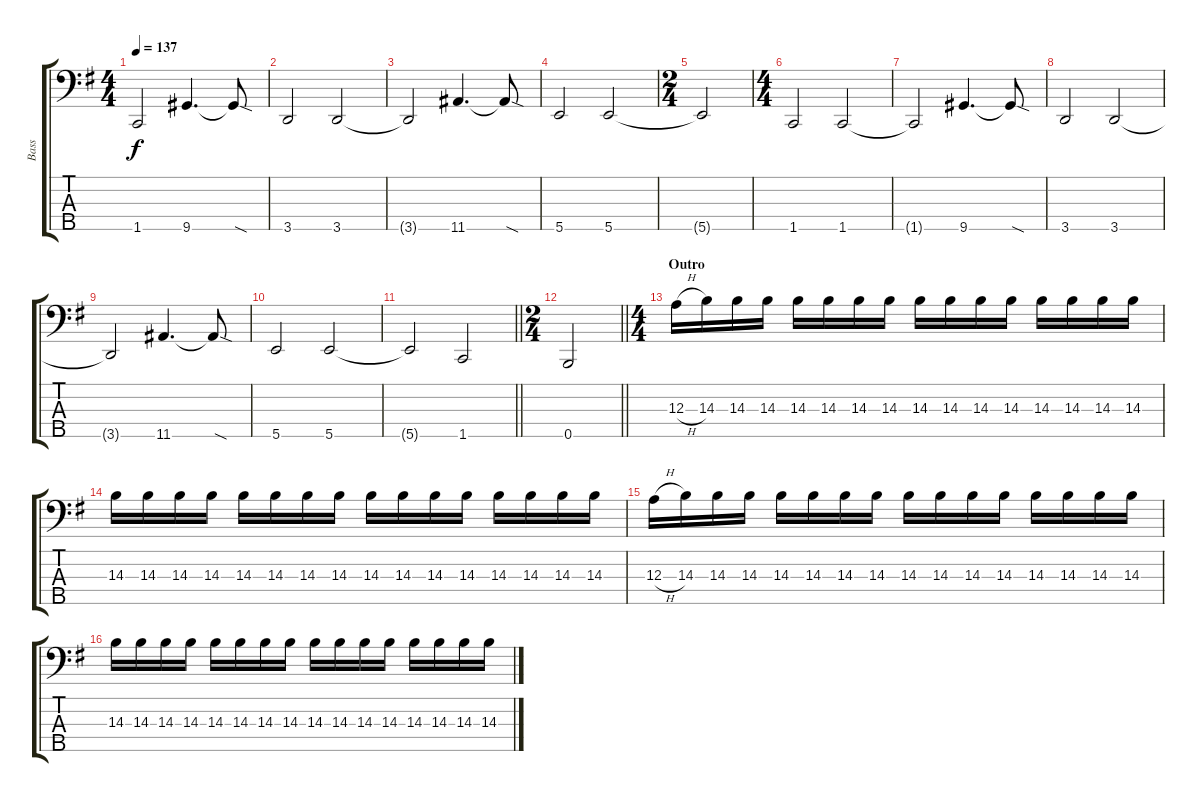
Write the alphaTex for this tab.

\track ("Bass" "Bass") {instrument electricbasspick}
\staff {score tabs}
\tuning (G2 D2 A1 E1 B0) {hide}
\ts (4 4)
\tempo 137
\clef f4
\ks eminor
1.5{t}.2{dy f} 9.5.4{d} 9.5{sod t}.8 |
3.5.2 3.5.2 |
3.5{t}.2 11.5.4{d} 11.5{sod t}.8 |
5.5.2 5.5.2 |
\ts (2 4)
5.5{t}.2 |
\ts (4 4)
1.5.2 1.5.2 |
1.5{t}.2 9.5.4{d} 9.5{sod t}.8 |
3.5.2 3.5.2 |
3.5{t}.2 11.5.4{d} 11.5{sod t}.8 |
5.5.2 5.5.2 |
\barLineRight lightlight
5.5{t}.2 1.5.2 |
\ts (2 4)
\barLineRight lightlight
0.5.2 |
\ts (4 4)
\section ("" "Outro")
12.3{h}.16 14.3.16 14.3.16 14.3.16 14.3.16 14.3.16 14.3.16 14.3.16 14.3.16 14.3.16 14.3.16 14.3.16 14.3.16 14.3.16 14.3.16 14.3.16 |
14.3.16 14.3.16 14.3.16 14.3.16 14.3.16 14.3.16 14.3.16 14.3.16 14.3.16 14.3.16 14.3.16 14.3.16 14.3.16 14.3.16 14.3.16 14.3.16 |
12.3{h}.16 14.3.16 14.3.16 14.3.16 14.3.16 14.3.16 14.3.16 14.3.16 14.3.16 14.3.16 14.3.16 14.3.16 14.3.16 14.3.16 14.3.16 14.3.16 |
14.3.16 14.3.16 14.3.16 14.3.16 14.3.16 14.3.16 14.3.16 14.3.16 14.3.16 14.3.16 14.3.16 14.3.16 14.3.16 14.3.16 14.3.16 14.3.16
